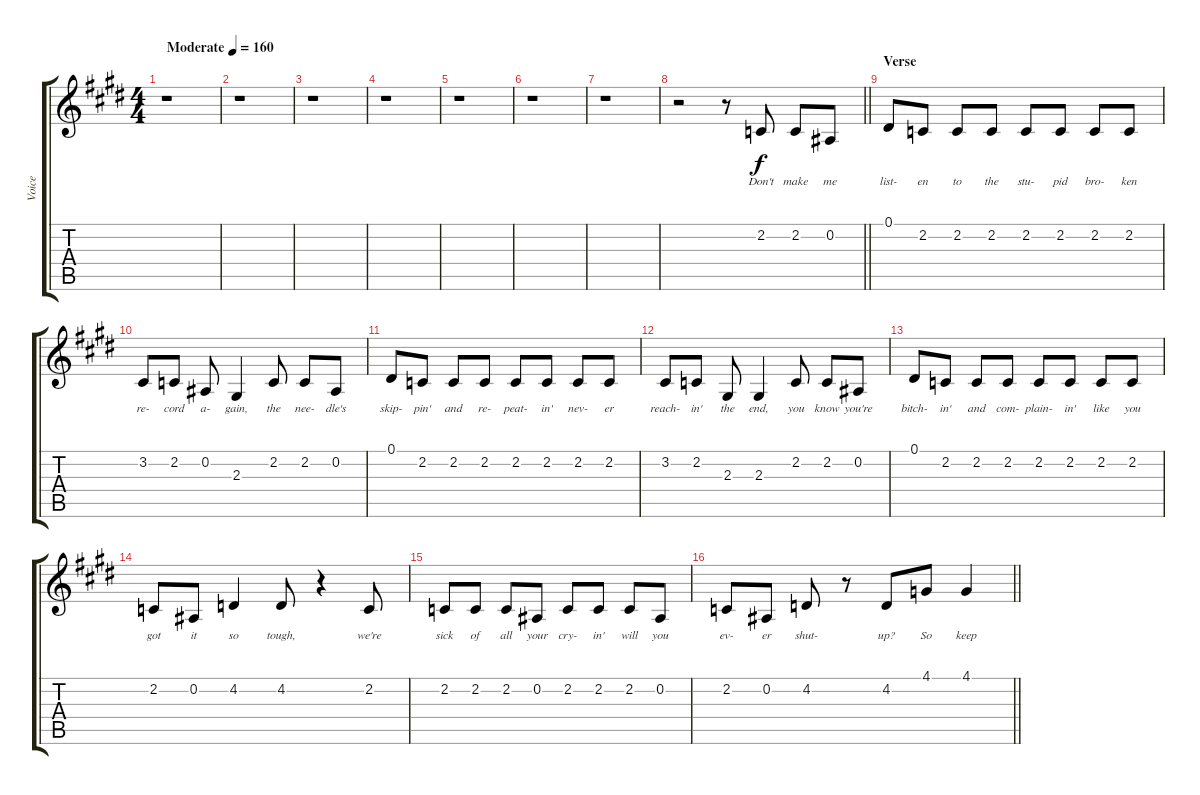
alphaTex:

\track ("Voice" "Voice") {instrument lead2sawtooth}
\staff {score tabs}
\tuning (Eb4 Bb3 Gb3 Db3 Ab2 Eb2) {hide}
\ts (4 4)
\tempo (160 "Moderate")
\clef g2
\ks e
r.1{dy f instrument lead2sawtooth} |
r.1 |
r.1 |
r.1 |
r.1 |
r.1 |
r.1 |
\barLineRight lightlight
r.2 r.8 2.2.8{lyrics (0 "Don't") lyrics (1 "") lyrics (2 "") lyrics (3 "") lyrics (4 "")} 2.2.8{lyrics (0 "make") lyrics (1 "") lyrics (2 "") lyrics (3 "") lyrics (4 "")} 0.2.8{lyrics (0 "me") lyrics (1 "") lyrics (2 "") lyrics (3 "") lyrics (4 "")} |
\section ("" "Verse")
0.1.8{lyrics (0 "list-") lyrics (1 "") lyrics (2 "") lyrics (3 "") lyrics (4 "")} 2.2.8{lyrics (0 "en") lyrics (1 "") lyrics (2 "") lyrics (3 "") lyrics (4 "")} 2.2.8{lyrics (0 "to") lyrics (1 "") lyrics (2 "") lyrics (3 "") lyrics (4 "")} 2.2.8{lyrics (0 "the") lyrics (1 "") lyrics (2 "") lyrics (3 "") lyrics (4 "")} 2.2.8{lyrics (0 "stu-") lyrics (1 "") lyrics (2 "") lyrics (3 "") lyrics (4 "")} 2.2.8{lyrics (0 "pid") lyrics (1 "") lyrics (2 "") lyrics (3 "") lyrics (4 "")} 2.2.8{lyrics (0 "bro-") lyrics (1 "") lyrics (2 "") lyrics (3 "") lyrics (4 "")} 2.2.8{lyrics (0 "ken") lyrics (1 "") lyrics (2 "") lyrics (3 "") lyrics (4 "")} |
3.2.8{lyrics (0 "re-") lyrics (1 "") lyrics (2 "") lyrics (3 "") lyrics (4 "")} 2.2.8{lyrics (0 "cord") lyrics (1 "") lyrics (2 "") lyrics (3 "") lyrics (4 "")} 0.2.8{lyrics (0 "a-") lyrics (1 "") lyrics (2 "") lyrics (3 "") lyrics (4 "")} 2.3.4{lyrics (0 "gain,") lyrics (1 "") lyrics (2 "") lyrics (3 "") lyrics (4 "")} 2.2.8{lyrics (0 "the") lyrics (1 "") lyrics (2 "") lyrics (3 "") lyrics (4 "")} 2.2.8{lyrics (0 "nee-") lyrics (1 "") lyrics (2 "") lyrics (3 "") lyrics (4 "")} 0.2.8{lyrics (0 "dle's") lyrics (1 "") lyrics (2 "") lyrics (3 "") lyrics (4 "")} |
0.1.8{lyrics (0 "skip-") lyrics (1 "") lyrics (2 "") lyrics (3 "") lyrics (4 "")} 2.2.8{lyrics (0 "pin'") lyrics (1 "") lyrics (2 "") lyrics (3 "") lyrics (4 "")} 2.2.8{lyrics (0 "and") lyrics (1 "") lyrics (2 "") lyrics (3 "") lyrics (4 "")} 2.2.8{lyrics (0 "re-") lyrics (1 "") lyrics (2 "") lyrics (3 "") lyrics (4 "")} 2.2.8{lyrics (0 "peat-") lyrics (1 "") lyrics (2 "") lyrics (3 "") lyrics (4 "")} 2.2.8{lyrics (0 "in'") lyrics (1 "") lyrics (2 "") lyrics (3 "") lyrics (4 "")} 2.2.8{lyrics (0 "nev-") lyrics (1 "") lyrics (2 "") lyrics (3 "") lyrics (4 "")} 2.2.8{lyrics (0 "er") lyrics (1 "") lyrics (2 "") lyrics (3 "") lyrics (4 "")} |
3.2.8{lyrics (0 "reach-") lyrics (1 "") lyrics (2 "") lyrics (3 "") lyrics (4 "")} 2.2.8{lyrics (0 "in'") lyrics (1 "") lyrics (2 "") lyrics (3 "") lyrics (4 "")} 2.3.8{lyrics (0 "the") lyrics (1 "") lyrics (2 "") lyrics (3 "") lyrics (4 "")} 2.3.4{lyrics (0 "end,") lyrics (1 "") lyrics (2 "") lyrics (3 "") lyrics (4 "")} 2.2.8{lyrics (0 "you") lyrics (1 "") lyrics (2 "") lyrics (3 "") lyrics (4 "")} 2.2.8{lyrics (0 "know") lyrics (1 "") lyrics (2 "") lyrics (3 "") lyrics (4 "")} 0.2.8{lyrics (0 "you're") lyrics (1 "") lyrics (2 "") lyrics (3 "") lyrics (4 "")} |
0.1.8{lyrics (0 "bitch-") lyrics (1 "") lyrics (2 "") lyrics (3 "") lyrics (4 "")} 2.2.8{lyrics (0 "in'") lyrics (1 "") lyrics (2 "") lyrics (3 "") lyrics (4 "")} 2.2.8{lyrics (0 "and") lyrics (1 "") lyrics (2 "") lyrics (3 "") lyrics (4 "")} 2.2.8{lyrics (0 "com-") lyrics (1 "") lyrics (2 "") lyrics (3 "") lyrics (4 "")} 2.2.8{lyrics (0 "plain-") lyrics (1 "") lyrics (2 "") lyrics (3 "") lyrics (4 "")} 2.2.8{lyrics (0 "in'") lyrics (1 "") lyrics (2 "") lyrics (3 "") lyrics (4 "")} 2.2.8{lyrics (0 "like") lyrics (1 "") lyrics (2 "") lyrics (3 "") lyrics (4 "")} 2.2.8{lyrics (0 "you") lyrics (1 "") lyrics (2 "") lyrics (3 "") lyrics (4 "")} |
2.2.8{lyrics (0 "got") lyrics (1 "") lyrics (2 "") lyrics (3 "") lyrics (4 "")} 0.2.8{lyrics (0 "it") lyrics (1 "") lyrics (2 "") lyrics (3 "") lyrics (4 "")} 4.2.4{lyrics (0 "so") lyrics (1 "") lyrics (2 "") lyrics (3 "") lyrics (4 "")} 4.2.8{lyrics (0 "tough,") lyrics (1 "") lyrics (2 "") lyrics (3 "") lyrics (4 "")} r.4 2.2.8{lyrics (0 "we're") lyrics (1 "") lyrics (2 "") lyrics (3 "") lyrics (4 "")} |
2.2.8{lyrics (0 "sick") lyrics (1 "") lyrics (2 "") lyrics (3 "") lyrics (4 "")} 2.2.8{lyrics (0 "of") lyrics (1 "") lyrics (2 "") lyrics (3 "") lyrics (4 "")} 2.2.8{lyrics (0 "all") lyrics (1 "") lyrics (2 "") lyrics (3 "") lyrics (4 "")} 0.2.8{lyrics (0 "your") lyrics (1 "") lyrics (2 "") lyrics (3 "") lyrics (4 "")} 2.2.8{lyrics (0 "cry-") lyrics (1 "") lyrics (2 "") lyrics (3 "") lyrics (4 "")} 2.2.8{lyrics (0 "in'") lyrics (1 "") lyrics (2 "") lyrics (3 "") lyrics (4 "")} 2.2.8{lyrics (0 "will") lyrics (1 "") lyrics (2 "") lyrics (3 "") lyrics (4 "")} 0.2.8{lyrics (0 "you") lyrics (1 "") lyrics (2 "") lyrics (3 "") lyrics (4 "")} |
\barLineRight lightlight
2.2.8{lyrics (0 "ev-") lyrics (1 "") lyrics (2 "") lyrics (3 "") lyrics (4 "")} 0.2.8{lyrics (0 "er") lyrics (1 "") lyrics (2 "") lyrics (3 "") lyrics (4 "")} 4.2.8{lyrics (0 "shut-") lyrics (1 "") lyrics (2 "") lyrics (3 "") lyrics (4 "")} r.8 4.2.8{lyrics (0 "up?") lyrics (1 "") lyrics (2 "") lyrics (3 "") lyrics (4 "")} 4.1.8{lyrics (0 "So") lyrics (1 "") lyrics (2 "") lyrics (3 "") lyrics (4 "")} 4.1.4{lyrics (0 "keep") lyrics (1 "") lyrics (2 "") lyrics (3 "") lyrics (4 "")}
